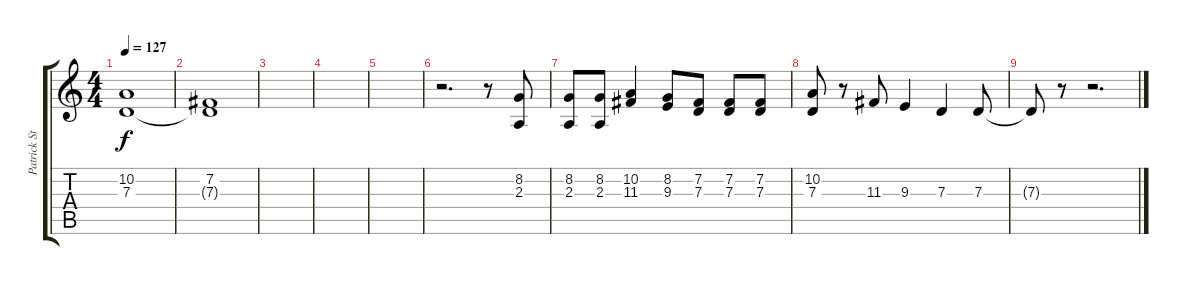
\track ("Patrick Stump (Vocals)" "Patrick St") {instrument violin}
\staff {score tabs}
\tuning (E4 B3 G3 D3 A2 E2) {hide}
\ts (4 4)
\tempo 127
\clef g2
\ks c
(10.2 7.3{t}).1{dy f} |
(7.2 7.3{t}).1 |
|
|
|
r.2{d} r.8 (8.2 2.3).8 |
(8.2 2.3).8 (8.2 2.3).8 (10.2 11.3).4 (8.2 9.3).8 (7.2 7.3).8 (7.2 7.3).8 (7.2 7.3).8 |
(10.2 7.3).8 r.8 11.3.8 9.3.4 7.3.4 7.3.8 |
7.3{t}.8 r.8 r.2{d}
